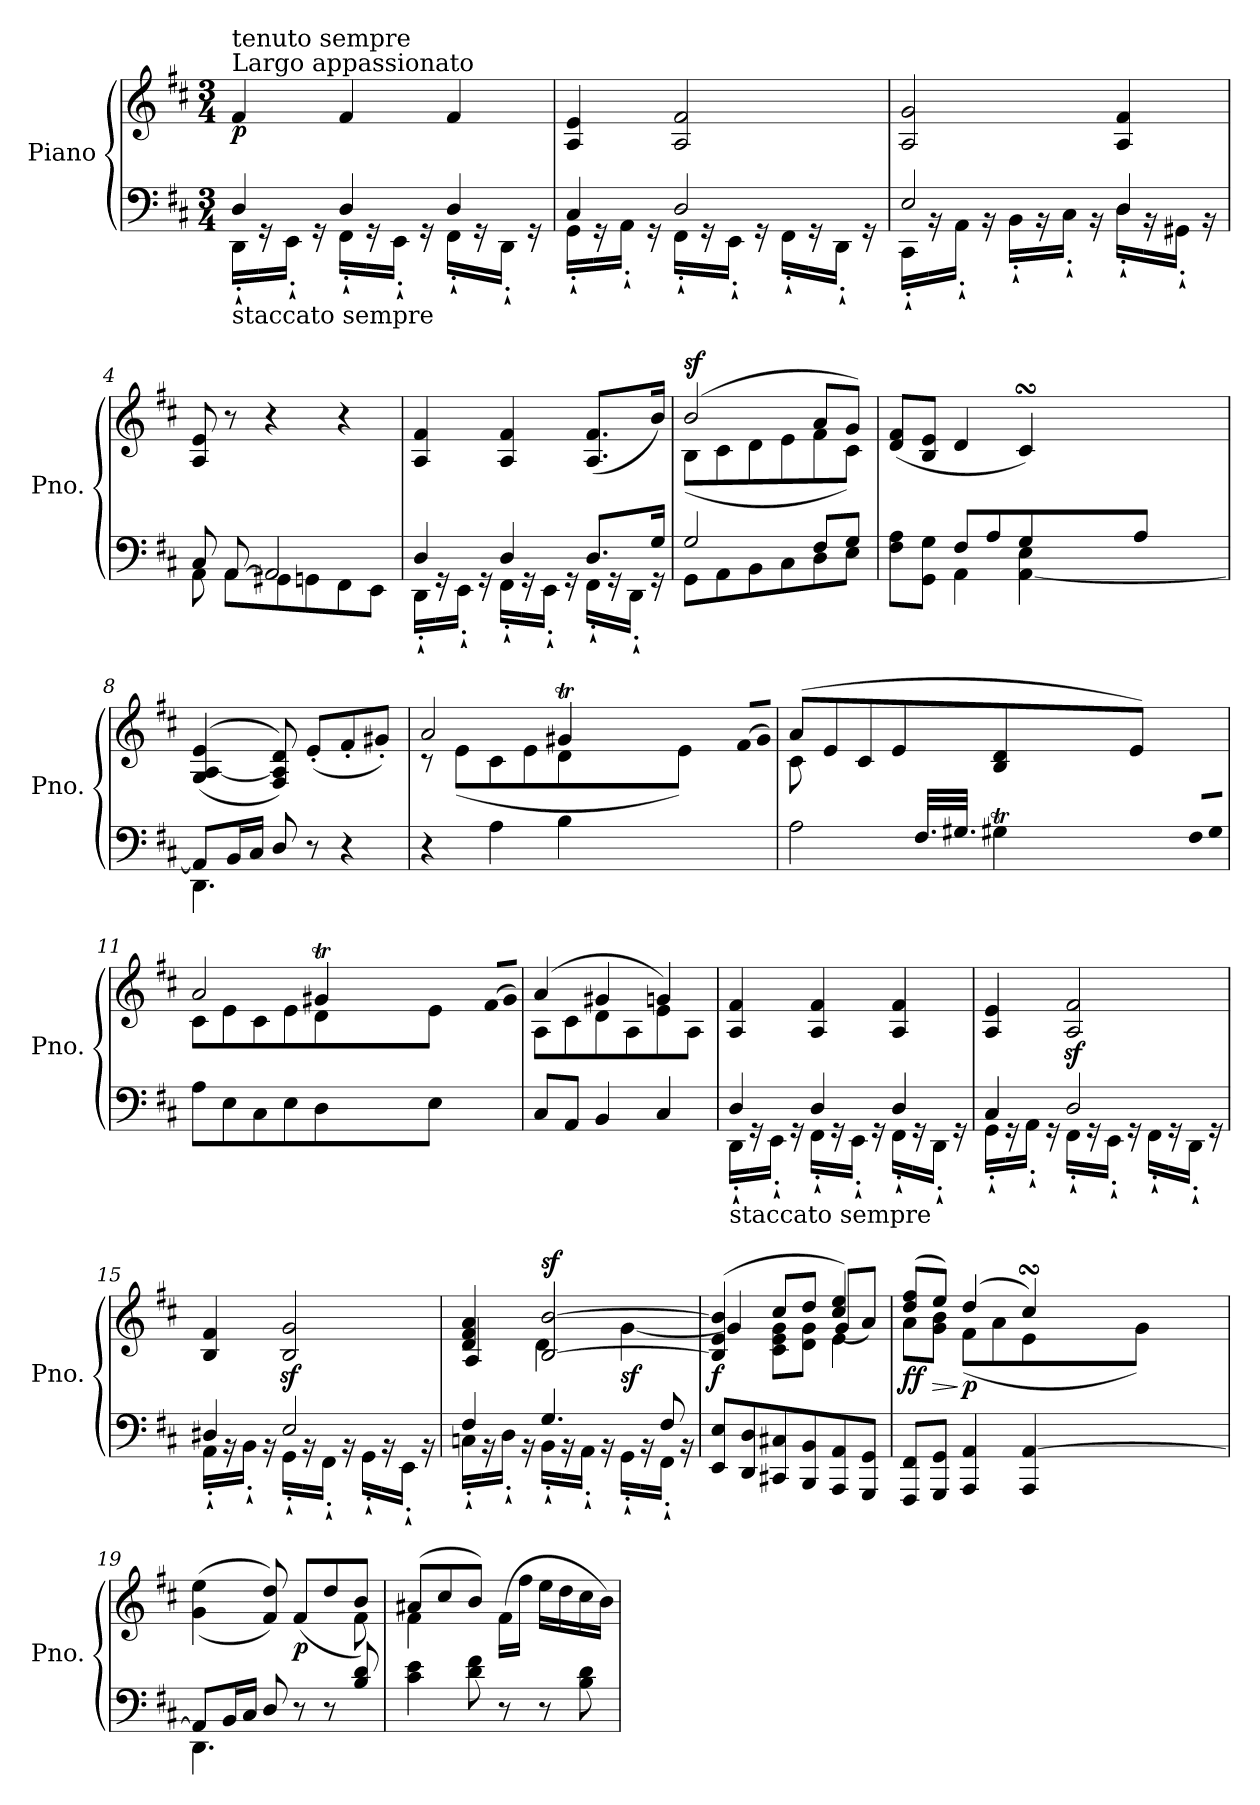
**kern	**kern	**dynam
*part1	*part1	*part1
*staff2	*staff1	*staff1/2
*I"Piano	*	*
*I'Pno.	*	*
*clefF4	*clefG2	*
*k[f#c#]	*k[f#c#]	*
*D:	*D:	*
*M3/4	*M3/4	*
=1	=1	=1
*^	*	*
*	*^	*	*
!	!	!	!LO:TX:a:t=Largo appassionato	!
!	!	!	!LO:TX:a:t=tenuto sempre	!
!LO:TX:b:t=staccato sempre	!	!	!	!
!	!	!	!	!LO:DY:b
4D/	16DD`'\LL	16ryy	4f#/	p
.	16ryy	16rGG	.	.
.	16EE`'\JJ	16ryy	.	.
.	16ryy	16rGG	.	.
4D/	16FF#`'\LL	16ryy	4f#/	.
.	16ryy	16rGG	.	.
.	16EE`'\JJ	16ryy	.	.
.	16ryy	16rGG	.	.
4D/	16FF#`'\LL	16ryy	4f#/	.
.	16ryy	16rGG	.	.
.	16DD`'\JJ	16ryy	.	.
.	16ryy	16rGG	.	.
=2	=2	=2	=2	=2
4C#/	16GG`'\LL	16ryy	4A/ 4e/	.
.	16ryy	16rGG	.	.
.	16AA`'\JJ	16ryy	.	.
.	16ryy	16rGG	.	.
2D/	16FF#`'\LL	16ryy	2A/ 2f#/	.
.	16ryy	16rGG	.	.
.	16EE`'\JJ	16ryy	.	.
.	16ryy	16rGG	.	.
.	16FF#`'\LL	16ryy	.	.
.	16ryy	16rGG	.	.
.	16DD`'\JJ	16ryy	.	.
.	16ryy	16rGG	.	.
=3	=3	=3	=3	=3
2E/	16CC#`'\LL	16ryy	2A/ 2g/	.
.	16ryy	16rBB	.	.
.	16AA`'\JJ	16ryy	.	.
.	16ryy	16rBB	.	.
.	16BB`'\LL	16ryy	.	.
.	16ryy	16rBB	.	.
.	16C#`'\JJ	16ryy	.	.
.	16ryy	16rBB	.	.
4D/	16D`'\LL	16ryy	4A/ 4f#/	.
.	16ryy	16rBB	.	.
.	16GG#X`'\JJ	16ryy	.	.
.	16ryy	16rBB	.	.
*	*v	*v	*	*
!!LO:LB:g=z
=4	=4	=4	=4
8C#/	8AA\	8A/ 8e/	.
[8AA/	8AA\L	8r	.
2AA/]	8GG#X\	4r	.
.	8GGn\	.	.
.	8FF#\	4r	.
.	8EE\J	.	.
=5	=5	=5	=5
*	*^	*	*
4D/	16DD`'\LL	16ryy	4A/ 4f#/	.
.	16ryy	16rGG	.	.
.	16EE`'\JJ	16ryy	.	.
.	16ryy	16rGG	.	.
4D/	16FF#`'\LL	16ryy	4A/ 4f#/	.
.	16ryy	16rGG	.	.
.	16EE`'\JJ	16ryy	.	.
.	16ryy	16rGG	.	.
8.D/L	16FF#`'\LL	16ryy	(8.A/ 8.f#/L	.
.	16ryy	16rGG	.	.
.	16DD`'\JJ	16ryy	.	.
16G/Jk	16ryy	16rGG	16b/Jk)	.
=6	=6	=6	=6	=6
*	*	*	*^	*
!	!	!	!	!	!LO:DY:a
*	*v	*v	*	*	*
2G/	8GG\L	(2b/	(8B\L	sf
.	8AA\	.	8c#\	.
.	8BB\	.	8d\	.
.	8C#\	.	8e\	.
8F#/L	8D\	8a/L	8f#\	.
8G/J	8E\J	8g/J)	8c#\J)	.
=7	=7	=7	=7	=7
8F#\ 8A\L	4ryy	(8d/ 8f#/L	2ryy	.
8GG\ 8G\J	.	8B/ 8e/J	.	.
8F#/L	4AA\	4d/	.	.
8A/	.	.	.	.
*	*	*	*Xtuplet	*
8G/	[4AA\ 4E\	4c#sSsS/)	48c#yy	.
.	.	.	48dyy	.
.	.	.	48c#yy	.
.	.	.	48dyy	.
.	.	.	48c#yy	.
.	.	.	48dyy	.
!	!	!	!LO:N:vis=32	!
8A/J	.	.	960%17c#yy	.
!	!	!	!LO:N:vis=32	!
.	.	.	960%17dyy	.
!	!	!	!LO:N:vis=32	!
.	.	.	960%17c#yy	.
!	!	!	!LO:N:vis=16	!
.	.	.	480%17Byy	.
!	!	!	!LO:N:vis=16	!
.	.	.	480%17c#yy	.
.	.	.	960ryy	.
*	*	*v	*v	*
!!LO:LB:g=z
=8	=8	=8	=8
4.DD\	8AA/L]	((4G/ [4A/ 4e/	.
.	16BB/L	.	.
.	16C#/JJ	.	.
.	8D/	8F#/ 8A/] 8d/))	.
8r	4.ryy	(8e'/L	.
4r	.	8f#'/	.
.	.	8g#X'/J)	.
*v	*v	*	*
=9	=9	=9
*	*^	*
*	*	*^	*
4r	2a/	8rc	2ryy	.
.	.	(8e\L	.	.
4A\	.	8c#\	.	.
.	.	8e\	.	.
4B\	4g#Xt/	8d\	48g#Xyy	.
.	.	.	48ayy	.
.	.	.	48g#yy	.
.	.	.	48ayy	.
.	.	.	48g#yy	.
.	.	.	48ayy	.
!	!	!	!LO:N:vis=32	!
.	.	8e\J)	960%17g#yy	.
!	!	!	!LO:N:vis=32	!
.	.	.	960%17ayy	.
!	!	!	!LO:N:vis=32	!
.	.	.	960%17g#TTTyy	.
!	!	!	!LO:N:vis=16	!
.	.	.	(480%17f#/LL	.
!	!	!	!LO:N:vis=16	!
.	.	.	480%17g#/JJ)	.
.	.	.	960ryy	.
*	*	*v	*v	*
=10	=10	=10	=10
*^	*	*	*
2A\	4..ryy	(8a/L	8c#\	.
.	.	8e/	2ryy	.
.	.	8c#/	.	.
.	.	8e/	.	.
*	*Xtuplet	*	*	*
.	48.F#/LL	.	.	.
.	48.G#X/JJ	.	.	.
4G#Xt\	48G#yy	8B/ 8d/	.	.
.	48Ayy	.	.	.
.	48G#yy	.	.	.
.	48Ayy	.	.	.
.	48G#yy	.	.	.
.	48Ayy	.	.	.
!	!LO:N:vis=32	!	!	!
.	960%17G#yy	8e/J)	8ryy	.
!	!LO:N:vis=32	!	!	!
.	960%17Ayy	.	.	.
!	!LO:N:vis=32	!	!	!
.	960%17G#yy	.	.	.
!	!LO:N:vis=16	!	!	!
.	480%17F#/LL	.	.	.
!	!LO:N:vis=16	!	!	!
.	480%17G#/JJ	.	.	.
.	960ryy	.	.	.
*v	*v	*	*	*
=11	=11	=11	=11
*	*	*^	*
8A\L	2a/	8c#\L	2ryy	.
8E\	.	8e\	.	.
8C#\	.	8c#\	.	.
8E\	.	8e\	.	.
8D\	4g#Xt/	8d\	48g#Xyy	.
.	.	.	48ayy	.
.	.	.	48g#yy	.
.	.	.	48ayy	.
.	.	.	48g#yy	.
.	.	.	48ayy	.
!	!	!	!LO:N:vis=32	!
8E\J	.	8e\J	960%17g#yy	.
!	!	!	!LO:N:vis=32	!
.	.	.	960%17aTTTyy	.
!	!	!	!LO:N:vis=32	!
.	.	.	960%17g#yy	.
!	!	!	!LO:N:vis=16	!
.	.	.	(480%17f#/LL	.
!	!	!	!LO:N:vis=16	!
.	.	.	480%17g#/JJ)	.
.	.	.	960ryy	.
*	*	*v	*v	*
!!LO:LB:g=z
=12	=12	=12	=12
8C#/L	(4a/	8A\L	.
8AA/J	.	8c#\	.
4BB/	4g#X/	8d\	.
.	.	8A\	.
4C#/	4gn/)	8e\	.
.	.	8A\J	.
=13	=13	=13	=13
*^	*	*	*
*	*^	*	*	*
!	!	!	!LO:TX:a:t=tenuto sempre	!	!
!LO:TX:b:t=staccato sempre	!	!	!	!	!
*	*	*	*v	*v	*
4D/	16DD`'\LL	16ryy	4A/ 4f#/	.
.	16ryy	16rGG	.	.
.	16EE`'\JJ	16ryy	.	.
.	16ryy	16rGG	.	.
4D/	16FF#`'\LL	16ryy	4A/ 4f#/	.
.	16ryy	16rGG	.	.
.	16EE`'\JJ	16ryy	.	.
.	16ryy	16rGG	.	.
4D/	16FF#`'\LL	16ryy	4A/ 4f#/	.
.	16ryy	16rGG	.	.
.	16DD`'\JJ	16ryy	.	.
.	16ryy	16rGG	.	.
=14	=14	=14	=14	=14
4C#/	16GG`'\LL	16ryy	4A/ 4e/	.
.	16ryy	16rGG	.	.
.	16AA`'\JJ	16ryy	.	.
.	16ryy	16rGG	.	.
2D/	16FF#`'\LL	16ryy	2A/z> 2f#/z>	.
.	16ryy	16rGG	.	.
.	16EE`'\JJ	16ryy	.	.
.	16ryy	16rGG	.	.
.	16FF#`'\LL	16ryy	.	.
.	16ryy	16rGG	.	.
.	16DD`'\JJ	16ryy	.	.
.	16ryy	16rGG	.	.
!!LO:PB:g=z
=15	=15	=15	=15	=15
4D#X/	16AA`'\LL	16ryy	4B/ 4f#/	.
.	16ryy	16rBB	.	.
.	16BB`'\JJ	16ryy	.	.
.	16ryy	16rBB	.	.
2E/	16GG`'\LL	16ryy	2B/z> 2g/z>	.
.	16ryy	16rBB	.	.
.	16FF#`'\JJ	16ryy	.	.
.	16ryy	16rBB	.	.
.	16GG`'\LL	16ryy	.	.
.	16ryy	16rBB	.	.
.	16EE`'\JJ	16ryy	.	.
.	16ryy	16rBB	.	.
=16	=16	=16	=16	=16
*	*	*	*^	*
4F#/	16Cn`'\LL	16ryy	4d/ 4f#/ 4a/	4A/	.
.	16ryy	16rBB	.	.	.
.	16D`'\JJ	16ryy	.	.	.
.	16ryy	16rBB	.	.	.
!	!	!	!	!	!LO:DY:a
4.G/	16BB`'\LL	16ryy	[2B/ [2b/	4d\	sf
.	16ryy	16rBB	.	.	.
.	16AA`'\JJ	16ryy	.	.	.
.	16ryy	16rBB	.	.	.
!	!	!	!	!	!LO:DY:b
.	16GG`'\LL	16ryy	.	[4g\	sf
.	16ryy	16rBB	.	.	.
8F#/	16FF#`'\JJ	16ryy	.	.	.
.	16ryy	16rBB	.	.	.
=17	=17	=17	=17	=17	=17
*	*	*	*	*^	*
!	!	!	!	!	!	!LO:DY:b
*v	*v	*v	*	*	*	*
8EE/ 8E/L	(4B/] 4e/ 4b/]	4g/]	2ryy	f
8DD/ 8D/	.	.	.	.
8CC#X/ 8C#X/	8cc#/L	8c#\ 8e\ 8g\L	.	.
8BBB/ 8BB/	8dd/J	8d\ 8g\J	.	.
8AAA/ 8AA/	4cc#/ 4ee/)	(8g/L	4e\	.
8GGG/ 8GG/J	.	8a/J)	.	.
=18	=18	=18	=18	=18
!	!	!	!	!LO:DY:b
8FFF#/ 8FF#/L	(8dd/ 8ff#/L	8a\L	2ryy	ff
!	!	!	!	!LO:HP:b
8GGG/ 8GG/J	8ee/J)	8g\ 8b\J	.	>
!	!	!	!	!LO:DY:n=1:b
4AAA/ 4AA/	(4dd/	(8f#\L	.	] p
.	.	8a\	.	.
4AAA/ [4AA/	4cc#sSsS/)	8e\	48cc#yy	.
.	.	.	48ddyy	.
.	.	.	48cc#yy	.
.	.	.	48ddyy	.
.	.	.	48cc#yy	.
.	.	.	48ddyy	.
!	!	!	!LO:N:vis=32	!
.	.	8g\J)	960%17cc#yy	.
!	!	!	!LO:N:vis=32	!
.	.	.	960%17ddyy	.
!	!	!	!LO:N:vis=32	!
.	.	.	960%17cc#yy	.
!	!	!	!LO:N:vis=16	!
.	.	.	480%17byy	.
!	!	!	!LO:N:vis=16	!
.	.	.	480%17cc#yy	.
.	.	.	960ryy	.
*	*	*v	*v	*
!!LO:LB:g=z
=19	=19	=19	=19
*^	*	*	*
8AA/L]	4.DD\	((4g\ 4ee\	8ryy	.
*	*	*v	*v	*
16BB/L	.	.	.
16C#/JJ	.	.	.
8D/	.	8f#/ 8dd/))	.
!	!	!	!LO:DY:b
8r	4.ryy	(8f#/L	p
8r	.	8dd/	.
*	*	*^	*
8B/ 8d/	.	8b/J)	8f#\	.
*v	*v	*	*	*
=20	=20	=20	=20
4c#\ 4e\	(8a#X/L	4f#\	.
.	8cc#/	.	.
8d\ 8f#\	8b/J)	2ryy	.
8r	(16f#\LL	.	.
.	16ff#\JJ	.	.
8r	16ee\LL	.	.
.	16dd\	.	.
8B\ 8d\	16cc#\	.	.
.	16b\JJ)	.	.
*	*v	*v	*
=	=	=
*-	*-	*-
